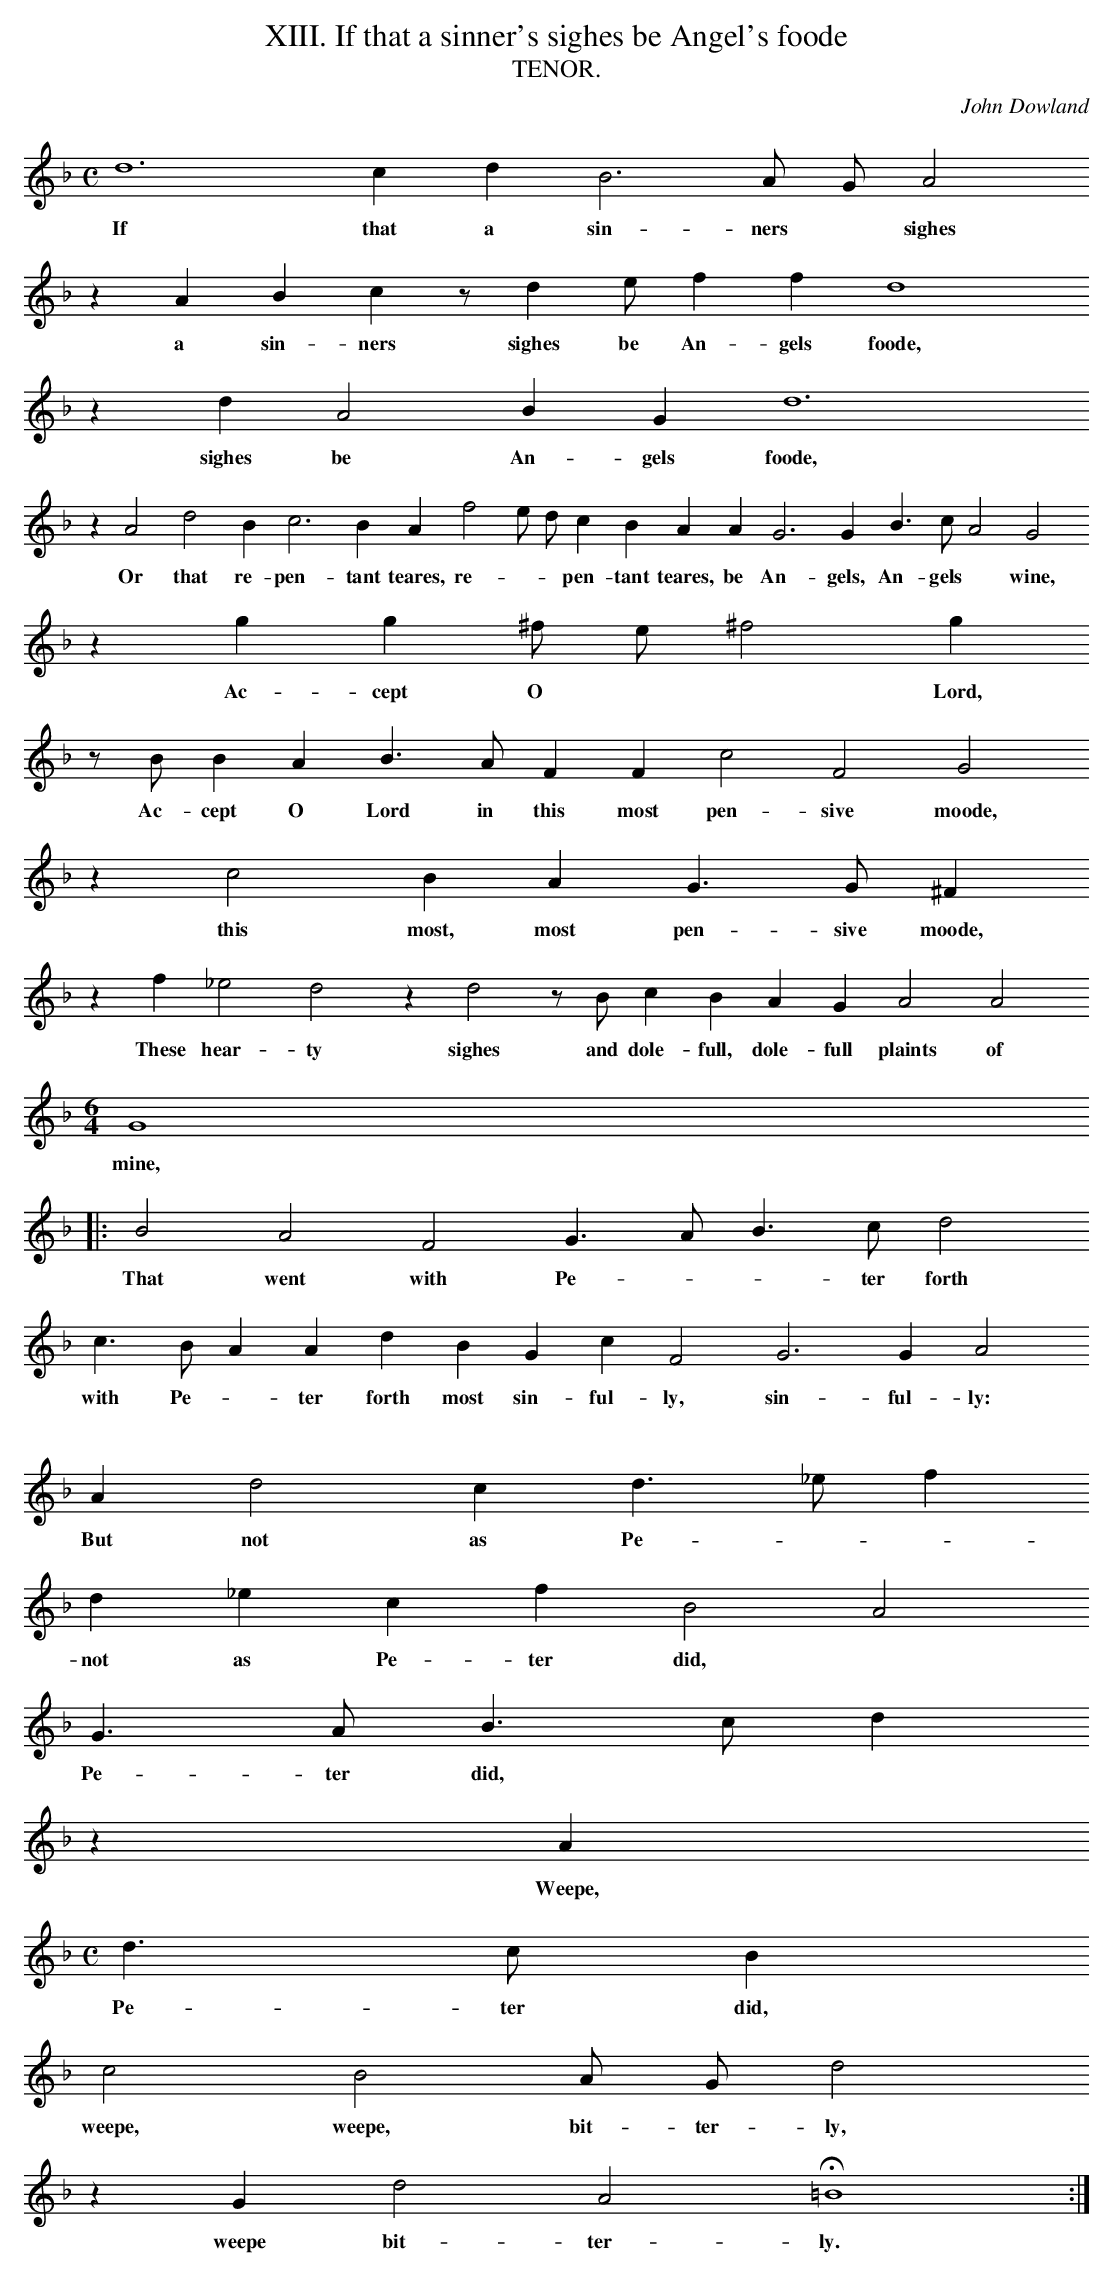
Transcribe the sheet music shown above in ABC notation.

X:1
T:XIII. If that a sinner's sighes be Angel's foode
T:TENOR.
C: John Dowland
L:1/4
M:C
K:G dor -8va
d6 c d B3 A/ G/ A2
w: If that a sin- ners * sighes
z A B c z/ d e/ f f d4
w: a sin- ners sighes be An- gels foode,
z d A2 B G d6
w:sighes be An- gels foode,
z A2 d2 B c3 B A f2 e/ d/ c B A A G3 G B > c A2 G2
w: Or that re- pen- tant teares, re- * * pen- tant teares,  be An- gels, An- gels *  wine,
z g g ^f/ e/ ^f2 g
w: Ac- cept O * * Lord,
z/ B/ B A B > A F F c2 F2 G2
w: Ac- cept O  Lord in this most pen- sive moode,
z c2 B A G > G ^F
w: this most, most pen- sive moode,
z f _e2 d2 z d2 z/ B/ c B A G A2 A2
w: These hear- ty sighes and dole- full, dole- full plaints of
M:6/4
L:1/4
G4
w:mine,
|: B2 A2 F2 G > A B > c d2
w: That went with Pe- * *  ter forth
c > B A A d B G c F2 G3 G A2
w:with Pe- * ter forth most sin- ful- ly, sin- ful- ly:
A d2 c d > _e f
w: But not as Pe- * *  ter
d _e c f B2 A2
w:not as Pe- ter did,
G > A B > c d
w:Pe-  ter did, * *
z A
w: Weepe,
M:C
L:1/4
d > c B
w:Pe- ter did,
c2 B2 A/ G/ d2
w:weepe, weepe,  bit- ter- ly,
z G d2 A2 H=B4 :|
w:weepe  bit- ter- ly.
